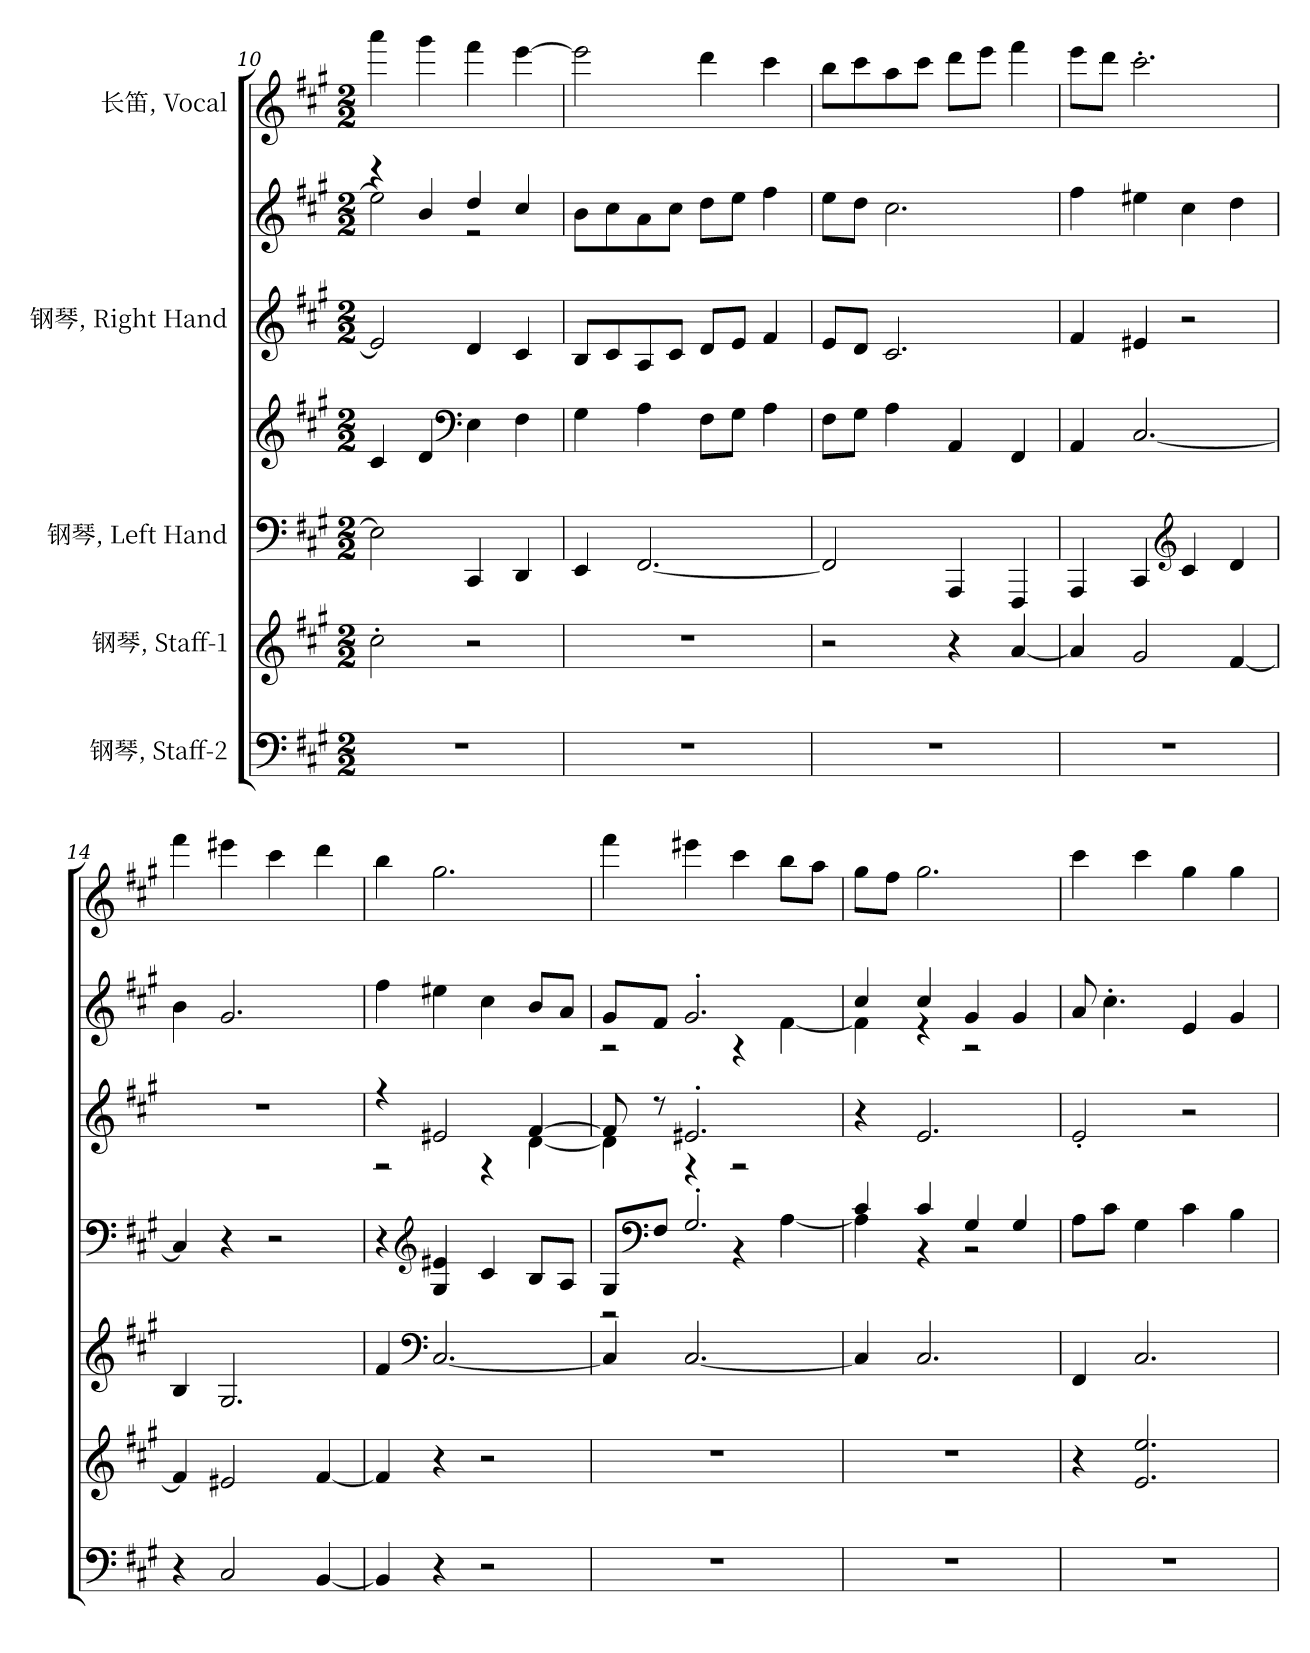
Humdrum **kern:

**kern	**kern	**kern	**kern	**kern	**kern	**kern
*part5	*part4	*part3	*part3	*part2	*part2	*part1
*staff7	*staff6	*staff5	*staff4	*staff3	*staff2	*staff1
*I"钢琴, Staff-2	*I"钢琴, Staff-1	*I"钢琴, Left Hand	*	*I"钢琴, Right Hand	*	*I"长笛, Vocal
!!LO:PB:g=z
*clefF4	*clefG2	*clefF4	*clefG2	*clefG2	*clefG2	*clefG2
*k[f#c#g#]	*k[f#c#g#]	*k[f#c#g#]	*k[f#c#g#]	*k[f#c#g#]	*k[f#c#g#]	*k[f#c#g#]
*M2/2	*M2/2	*M2/2	*M2/2	*M2/2	*M2/2	*M2/2
=10	=10	=10	=10	=10	=10	=10
*	*	*	*	*	*^	*
1r	2cc#'\	2E\]	4c#/	2e/]	4r	2ee\]	4aaa\
.	.	.	4d/	.	4b/	.	4ggg#\
*	*	*	*clefF4	*	*	*	*
.	2r	4CC#/	4E\	4d/	4dd/	2r	4fff#\
.	.	4DD/	4F#\	4c#/	4cc#/	.	[4eee\
*	*	*	*	*	*v	*v	*
=11	=11	=11	=11	=11	=11	=11
1r	1r	4EE/	4G#\	8B/L	8b\L	2eee\]
.	.	.	.	8c#/	8cc#\	.
.	.	[2.FF#/	4A\	8A/	8a\	.
.	.	.	.	8c#/J	8cc#\J	.
.	.	.	8F#\L	8d/L	8dd\L	4ddd\
.	.	.	8G#\J	8e/J	8ee\J	.
.	.	.	4A\	4f#/	4ff#\	4ccc#\
=12	=12	=12	=12	=12	=12	=12
1r	2r	2FF#/]	8F#\L	8e/L	8ee\L	8bb\L
.	.	.	8G#\J	8d/J	8dd\J	8ccc#\
.	.	.	4A\	2.c#/	2.cc#\	8aa\
.	.	.	.	.	.	8ccc#\J
.	4r	4AAA/	4AA/	.	.	8ddd\L
.	.	.	.	.	.	8eee\J
.	[4a/	4FFF#/	4FF#/	.	.	4fff#\
=13	=13	=13	=13	=13	=13	=13
1r	4a/]	4AAA/	4AA/	4f#/	4ff#\	8eee\L
.	.	.	.	.	.	8ddd\J
.	2g#/	4CC#/	[2.C#/	4e#X/	4ee#X\	2.ccc#'\
*	*	*clefG2	*	*	*	*
.	.	4c#/	.	2r	4cc#\	.
.	[4f#/	4d/	.	.	4dd\	.
!!LO:PB:g=z
=14	=14	=14	=14	=14	=14	=14
4r	4f#/]	4B/	4C#/]	1r	4b\	4fff#\
2C#/	2e#X/	2.G#/	4r	.	2.g#/	4eee#X\
.	.	.	2r	.	.	4ccc#\
[4BB/	[4f#/	.	.	.	.	4ddd\
=15	=15	=15	=15	=15	=15	=15
*	*	*	*	*^	*	*
4BB/]	4f#/]	4f#/	4r	4r	2r	4ff#\	4bb\
*	*	*clefF4	*clefG2	*	*	*	*
4r	4r	[2.C#/	4G#/ 4e#X/	2e#X/	.	4ee#X\	2.gg#\
2r	2r	.	4c#/	.	4r	4cc#\	.
.	.	.	8B/L	[4f#/	[4d\	8b/L	.
.	.	.	8A/J	.	.	8a/J	.
=16	=16	=16	=16	=16	=16	=16	=16
*	*	*	*^	*	*	*^	*
1r	1r	4C#/]	8G#/L	2r	8f#/]	4d\]	8g#/L	2r	4fff#\
*	*	*	*clefF4	*	*	*	*	*	*
.	.	.	8F#/J	.	8r	.	8f#/J	.	.
.	.	[2.C#/	2.G#'/	.	2.e#X'/	4r	2.g#'/	.	4eee#X\
.	.	.	.	4r	.	2r	.	4r	4ccc#\
.	.	.	.	[4A\	.	.	.	[4f#\	8bb\L
.	.	.	.	.	.	.	.	.	8aa\J
*	*	*	*	*	*v	*v	*	*	*
=17	=17	=17	=17	=17	=17	=17	=17	=17
1r	1r	4C#/]	4c#/	4A\]	4r	4cc#/	4f#\]	8gg#\L
.	.	.	.	.	.	.	.	8ff#\J
.	.	2.C#/	4c#/	4r	2.e/	4cc#/	4r	2.gg#\
.	.	.	4G#/	2r	.	4g#/	2r	.
.	.	.	4G#/	.	.	4g#/	.	.
*	*	*	*v	*v	*	*v	*v	*
=18	=18	=18	=18	=18	=18	=18
1r	4r	4FF#/	8A\L	2e'/	8a/	4ccc#\
.	.	.	8c#\J	.	4.cc#'\	.
.	2.e/ 2.ee/	2.C#/	4G#\	.	.	4ccc#\
.	.	.	4c#\	2r	4e/	4gg#\
.	.	.	4B\	.	4g#/	4gg#\
=	=	=	=	=	=	=
*-	*-	*-	*-	*-	*-	*-
